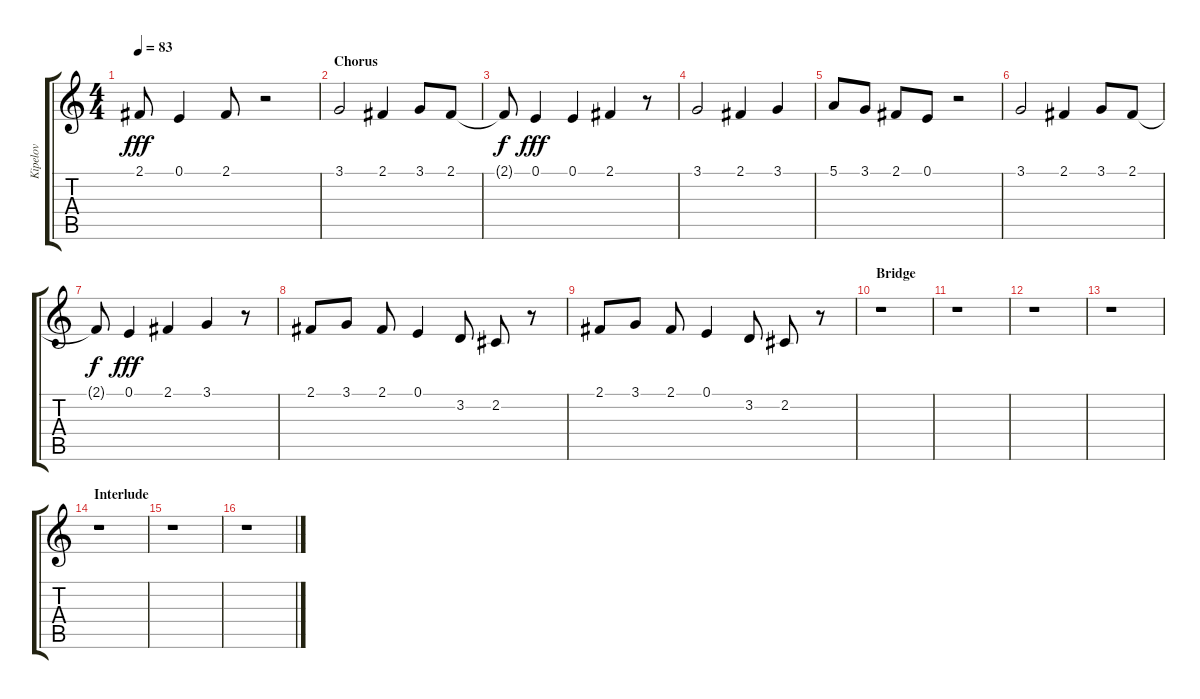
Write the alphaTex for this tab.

\track ("Kipelov" "Kipelov") {instrument tenorsax}
\staff {score tabs}
\tuning (E4 B3 G3 D3 A2 E2) {hide}
\ts (4 4)
\tempo 83
\clef g2
\ks c
2.1.8{dy fff} 0.1.4 2.1.8 r.2 |
\section ("" "Chorus")
3.1.2 2.1.4 3.1.8 2.1.8 |
2.1{t}.8{dy f} 0.1.4{dy fff} 0.1.4 2.1.4 r.8 |
3.1.2 2.1.4 3.1.4 |
5.1.8 3.1.8 2.1.8 0.1.8 r.2 |
3.1.2 2.1.4 3.1.8 2.1.8 |
2.1{t}.8{dy f} 0.1.4{dy fff} 2.1.4 3.1.4 r.8 |
2.1.8 3.1.8 2.1.8 0.1.4 3.2.8 2.2.8 r.8 |
2.1.8 3.1.8 2.1.8 0.1.4 3.2.8 2.2.8 r.8 |
\section ("" "Bridge")
r.1 |
r.1 |
r.1 |
r.1 |
\section ("" "Interlude")
r.1 |
r.1 |
r.1
